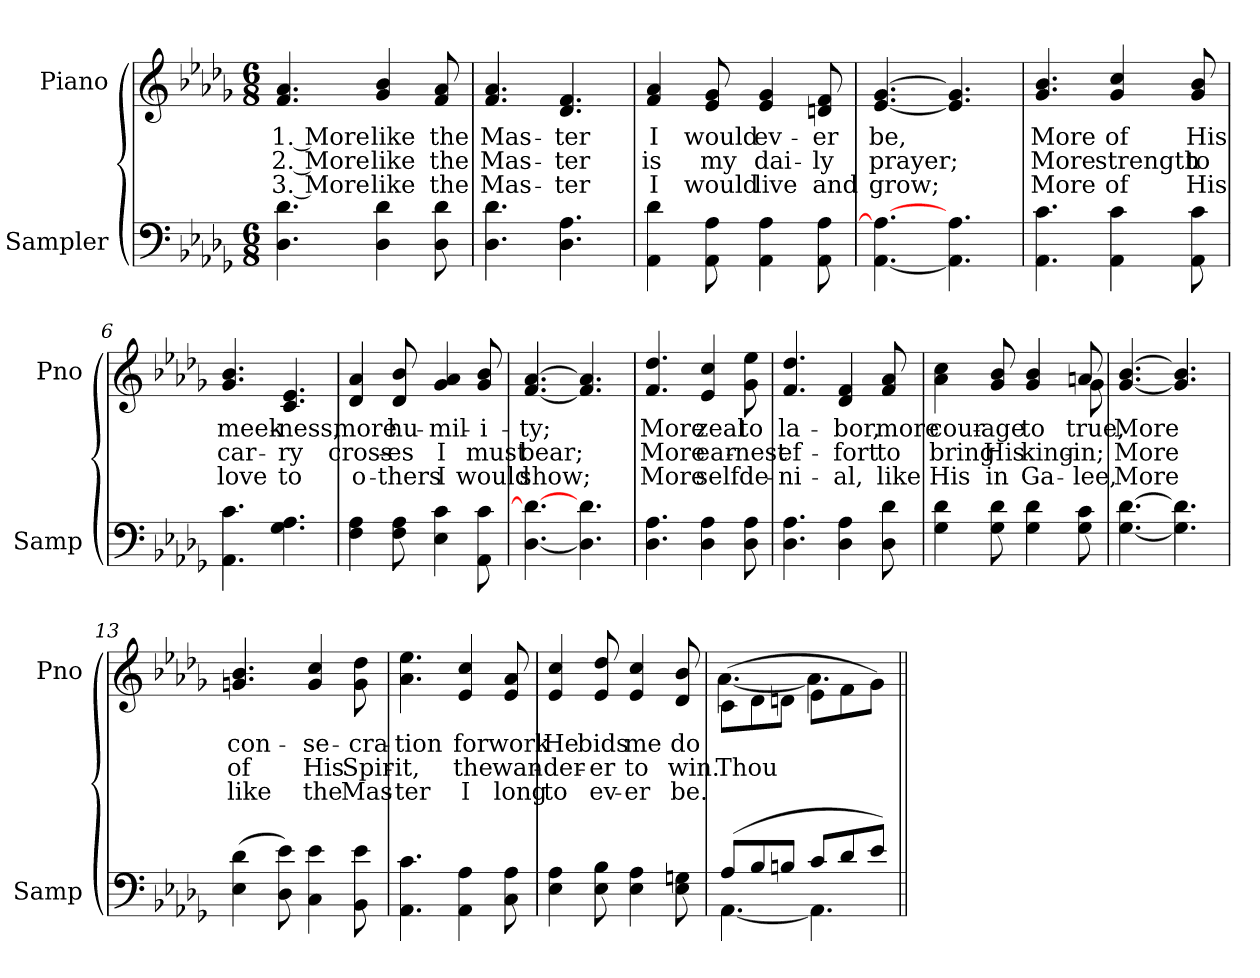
**kern	**kern	**text	**text	**text
*part2	*part1	*part1	*part1	*part1
*staff2	*staff1	*staff1	*staff1	*staff1
*I"Sampler	*I"Piano	*	*	*
*I'Samp	*I'Pno	*	*	*
*clefF4	*clefG2	*	*	*
*k[b-e-a-d-g-]	*k[b-e-a-d-g-]	*	*	*
*D-:	*D-:	*	*	*
*M6/8	*M6/8	*	*	*
=1	=1	=1	=1	=1
4.D- 4.d-	4.f 4.a-	1. More	2. More	3. More
4D- 4d-	4g- 4b-	like	like	like
8D- 8d-	8f 8a-	the	the	the
=2	=2	=2	=2	=2
4.D- 4.d-	4.f 4.a-	Mas-	Mas-	Mas-
4.D- 4.A-	4.d- 4.f	-ter	-ter	-ter
=3	=3	=3	=3	=3
4AA- 4d-	4f 4a-	I	is	I
8AA- 8A-	8e- 8g-	would	my	would
4AA- 4A-	4e- 4g-	ev-	dai-	live
8AA- 8A-	8dn 8f	-er	-ly	and
=4	=4	=4	=4	=4
[4.AA- 4.A-_	[4.e- [4.g-	be,	prayer;	grow;
4.AA-] 4.A-	4.e-] 4.g-]	.	.	.
=5	=5	=5	=5	=5
4.AA- 4.c	4.g- 4.b-	More	More	More
4AA- 4c	4g- 4cc	of	strength	of
8AA- 8c	8g- 8b-	His	to	His
=6	=6	=6	=6	=6
4.AA- 4.c	4.g- 4.b-	meek-	car-	love
4.G- 4.A-	4.c 4.e-	-ness,	-ry	to
=7	=7	=7	=7	=7
4F 4A-	4d- 4a-	more	cross-	o-
8F 8A-	8d- 8b-	hu-	-es	-thers
4E- 4c	4g- 4a-	-mil-	I	I
8AA- 8c	8g- 8b-	-i-	must	would
=8	=8	=8	=8	=8
[4.D- 4.d-_	[4.f [4.a-	-ty;	bear;	show;
4.D-] 4.d-	4.f] 4.a-]	.	.	.
=9	=9	=9	=9	=9
4.D- 4.A-	4.f 4.dd-	More	More	More
4D- 4A-	4e- 4cc	zeal	ear-	self
8D- 8A-	8g- 8ee-	to	-nest	de-
=10	=10	=10	=10	=10
4.D- 4.A-	4.f 4.dd-	la-	ef-	-ni-
4D- 4A-	4d- 4f	-bor,	-fort	-al,
8D- 8d-	8f 8a-	more	to	like
=11	=11	=11	=11	=11
*	*^	*	*	*
4G- 4d-	4a- 4cc	8ryy	cour-	bring	His
*	*v	*v	*	*	*
8G- 8d-	8g- 8b-	-age	His	in
4G- 4d-	4g- 4b-	to	king-	Ga-
*	*^	*	*	*
8G- 8c	8an/	8g-	true,	in;	-lee,
*	*v	*v	*	*	*
=12	=12	=12	=12	=12
[4.G- [4.d-	[4.g- [4.b-	More	More	More
4.G-] 4.d-]	4.g-] 4.b-]	.	.	.
=13	=13	=13	=13	=13
(4E- 4d-	4.gn 4.b-	con-	of	like
8D- 8e-)	.	.	.	.
4C 4e-	4g 4cc	-se-	His	the
8BB- 8e-	8g 8dd-	-cra-	Spir-	Mas-
=14	=14	=14	=14	=14
4.AA- 4.c	4.a- 4.ee-	-tion	-it,	-ter
4AA- 4A-	4e- 4cc	for	the	I
8C 8A-	8e- 8a-	work	wan-	long
=15	=15	=15	=15	=15
4E- 4A-	4e- 4cc	He	-der-	to
8E- 8B-	8e- 8dd-	bids	-er	ev-
4E- 4A-	4e- 4cc	me	to	-er
8E- 8Gn	8d- 8b-	do	win.	be.
=16	=16	=16	=16	=16
*^	*^	*	*	*
(8A-/L	[4.AA-	(8c\L	[4.a-	.	Thou	.
8B-/	.	8d-\	.	.	.	.
8Bn/J	.	8dn\J	.	.	.	.
8c/L	4.AA-]	8e-\L	4.a-]	.	.	.
8d-/	.	8f\	.	.	.	.
8e-/J)	.	8g-\J)	.	.	.	.
*v	*v	*	*	*	*	*
*	*v	*v	*	*	*
=||	=||	=||	=||	=||
*-	*-	*-	*-	*-
